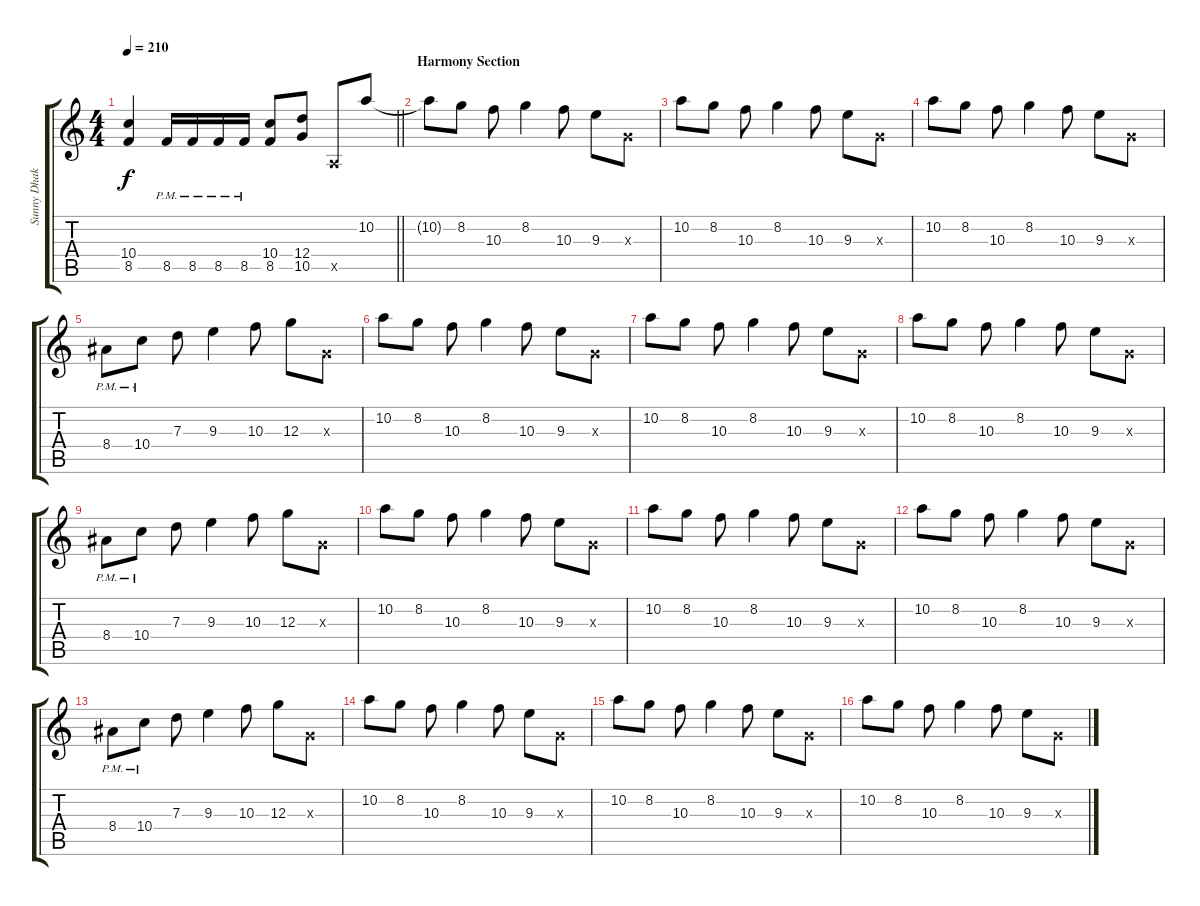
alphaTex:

\track ("Sunny Dhak" "Sunny Dhak") {instrument distortionguitar}
\staff {score tabs}
\tuning (E4 B3 G3 D3 A2 E2) {hide}
\ts (4 4)
\tempo 210
\clef g2
\barLineRight lightlight
\ks c
(10.4{t} 8.5{t}).4{dy f} 8.5{pm}.16 8.5{pm}.16 8.5{pm}.16 8.5{pm}.16 (10.4 8.5).8 (12.4 10.5).8 0.5{x}.8 10.2.8 |
\section ("" "Harmony Section")
10.2{t}.8 8.2.8 10.3.8 8.2.4 10.3.8 9.3.8 0.3{x}.8 |
10.2.8 8.2.8 10.3.8 8.2.4 10.3.8 9.3.8 0.3{x}.8 |
10.2.8 8.2.8 10.3.8 8.2.4 10.3.8 9.3.8 0.3{x}.8 |
8.4{pm}.8 10.4{pm}.8 7.3.8 9.3.4 10.3.8 12.3.8 0.3{x}.8 |
10.2.8 8.2.8 10.3.8 8.2.4 10.3.8 9.3.8 0.3{x}.8 |
10.2.8 8.2.8 10.3.8 8.2.4 10.3.8 9.3.8 0.3{x}.8 |
10.2.8 8.2.8 10.3.8 8.2.4 10.3.8 9.3.8 0.3{x}.8 |
8.4{pm}.8 10.4{pm}.8 7.3.8 9.3.4 10.3.8 12.3.8 0.3{x}.8 |
10.2.8 8.2.8 10.3.8 8.2.4 10.3.8 9.3.8 0.3{x}.8 |
10.2.8 8.2.8 10.3.8 8.2.4 10.3.8 9.3.8 0.3{x}.8 |
10.2.8 8.2.8 10.3.8 8.2.4 10.3.8 9.3.8 0.3{x}.8 |
8.4{pm}.8 10.4{pm}.8 7.3.8 9.3.4 10.3.8 12.3.8 0.3{x}.8 |
10.2.8 8.2.8 10.3.8 8.2.4 10.3.8 9.3.8 0.3{x}.8 |
10.2.8 8.2.8 10.3.8 8.2.4 10.3.8 9.3.8 0.3{x}.8 |
10.2.8 8.2.8 10.3.8 8.2.4 10.3.8 9.3.8 0.3{x}.8
